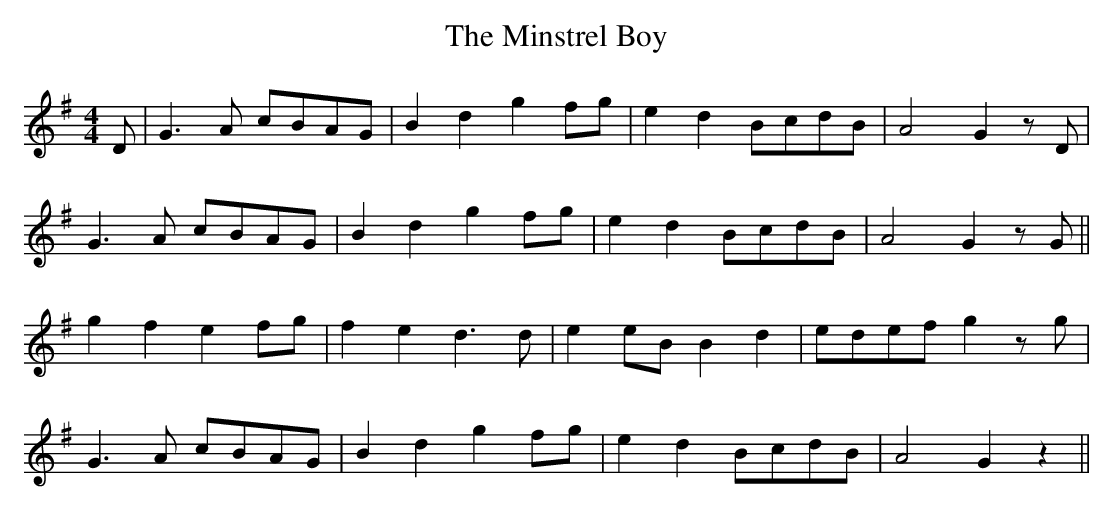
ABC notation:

X:1
T: The Minstrel Boy
M: 4/4
L: 1/8
K: Gmaj
D|G3 A cBAG|B2 d2 g2 fg|e2 d2 BcdB|A4 G2 z D|
G3 A cBAG|B2 d2 g2 fg|e2 d2 BcdB|A4 G2 z G||
g2 f2 e2 fg|f2 e2 d3d|e2 eB B2 d2|edef g2 z g|
G3 A cBAG|B2 d2 g2 fg|e2 d2 BcdB|A4 G2 z2||
